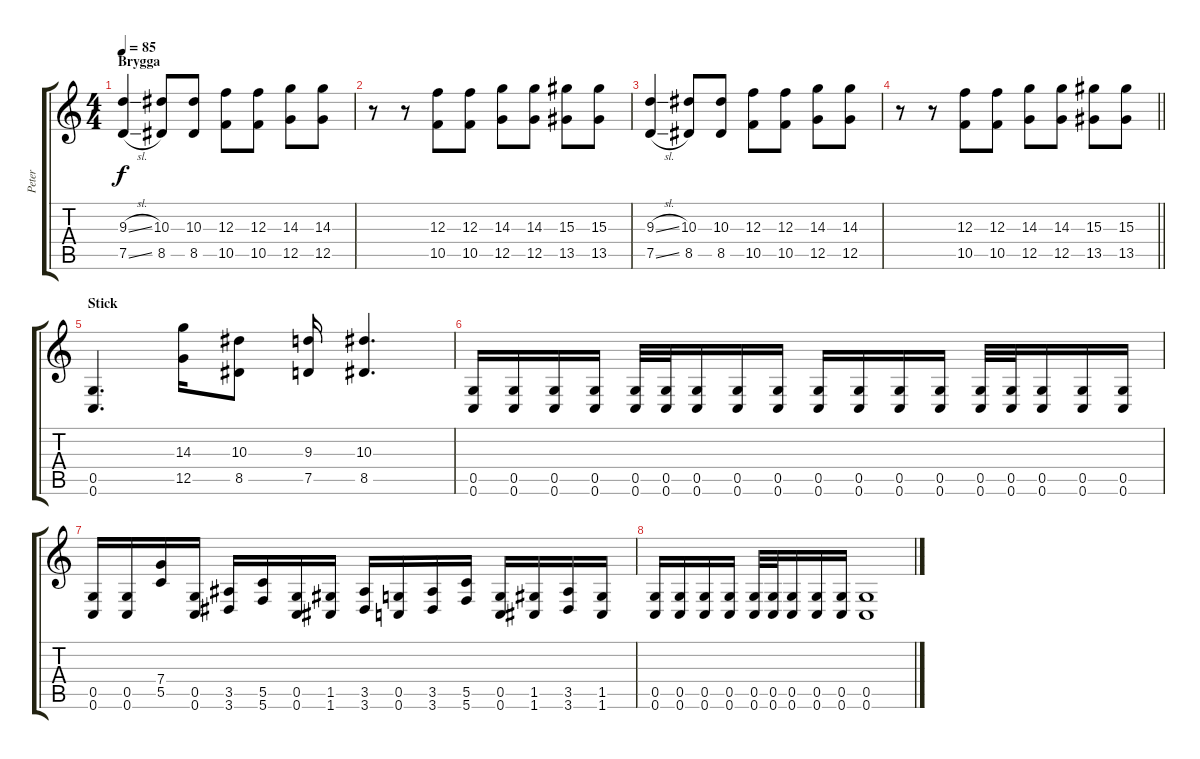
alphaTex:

\track ("Peter" "Peter") {instrument distortionguitar}
\staff {score tabs}
\tuning (D4 A3 F3 C3 G2 C2) {hide}
\ts (4 4)
\section ("" "Brygga")
\tempo 85
\clef g2
\ks c
(9.3{sl} 7.5{sl}).4{dy f} (10.3 8.5).8 (10.3 8.5).8 (12.3 10.5).8 (12.3 10.5).8 (14.3 12.5).8 (14.3 12.5).8 |
r.8 r.8 (12.3 10.5).8 (12.3 10.5).8 (14.3 12.5).8 (14.3 12.5).8 (15.3 13.5).8 (15.3 13.5).8 |
(9.3{sl} 7.5{sl}).4 (10.3 8.5).8 (10.3 8.5).8 (12.3 10.5).8 (12.3 10.5).8 (14.3 12.5).8 (14.3 12.5).8 |
\barLineRight lightlight
r.8 r.8 (12.3 10.5).8 (12.3 10.5).8 (14.3 12.5).8 (14.3 12.5).8 (15.3 13.5).8 (15.3 13.5).8 |
\section ("" "Stick")
(0.5 0.6).4{d} (14.3 12.5).16 (10.3 8.5).8 (9.3 7.5).16 (10.3 8.5).4{d} |
(0.5 0.6).16 (0.5 0.6).16 (0.5 0.6).16 (0.5 0.6).16 (0.5 0.6).32 (0.5 0.6).32 (0.5 0.6).16 (0.5 0.6).16 (0.5 0.6).16 (0.5 0.6).16 (0.5 0.6).16 (0.5 0.6).16 (0.5 0.6).16 (0.5 0.6).32 (0.5 0.6).32 (0.5 0.6).16 (0.5 0.6).16 (0.5 0.6).16 |
(0.5 0.6).16 (0.5 0.6).16 (7.4 5.5).16 (0.5 0.6).16 (3.5 3.6).16 (5.5 5.6).16 (0.5 0.6).16 (1.5 1.6).16 (3.5 3.6).16 (0.5 0.6).16 (3.5 3.6).16 (5.5 5.6).16 (0.5 0.6).16 (1.5 1.6).16 (3.5 3.6).16 (1.5 1.6).16 |
(0.5 0.6).16 (0.5 0.6).16 (0.5 0.6).16 (0.5 0.6).16 (0.5 0.6).32 (0.5 0.6).32 (0.5 0.6).16 (0.5 0.6).16 (0.5 0.6).16 (0.5 0.6).1
